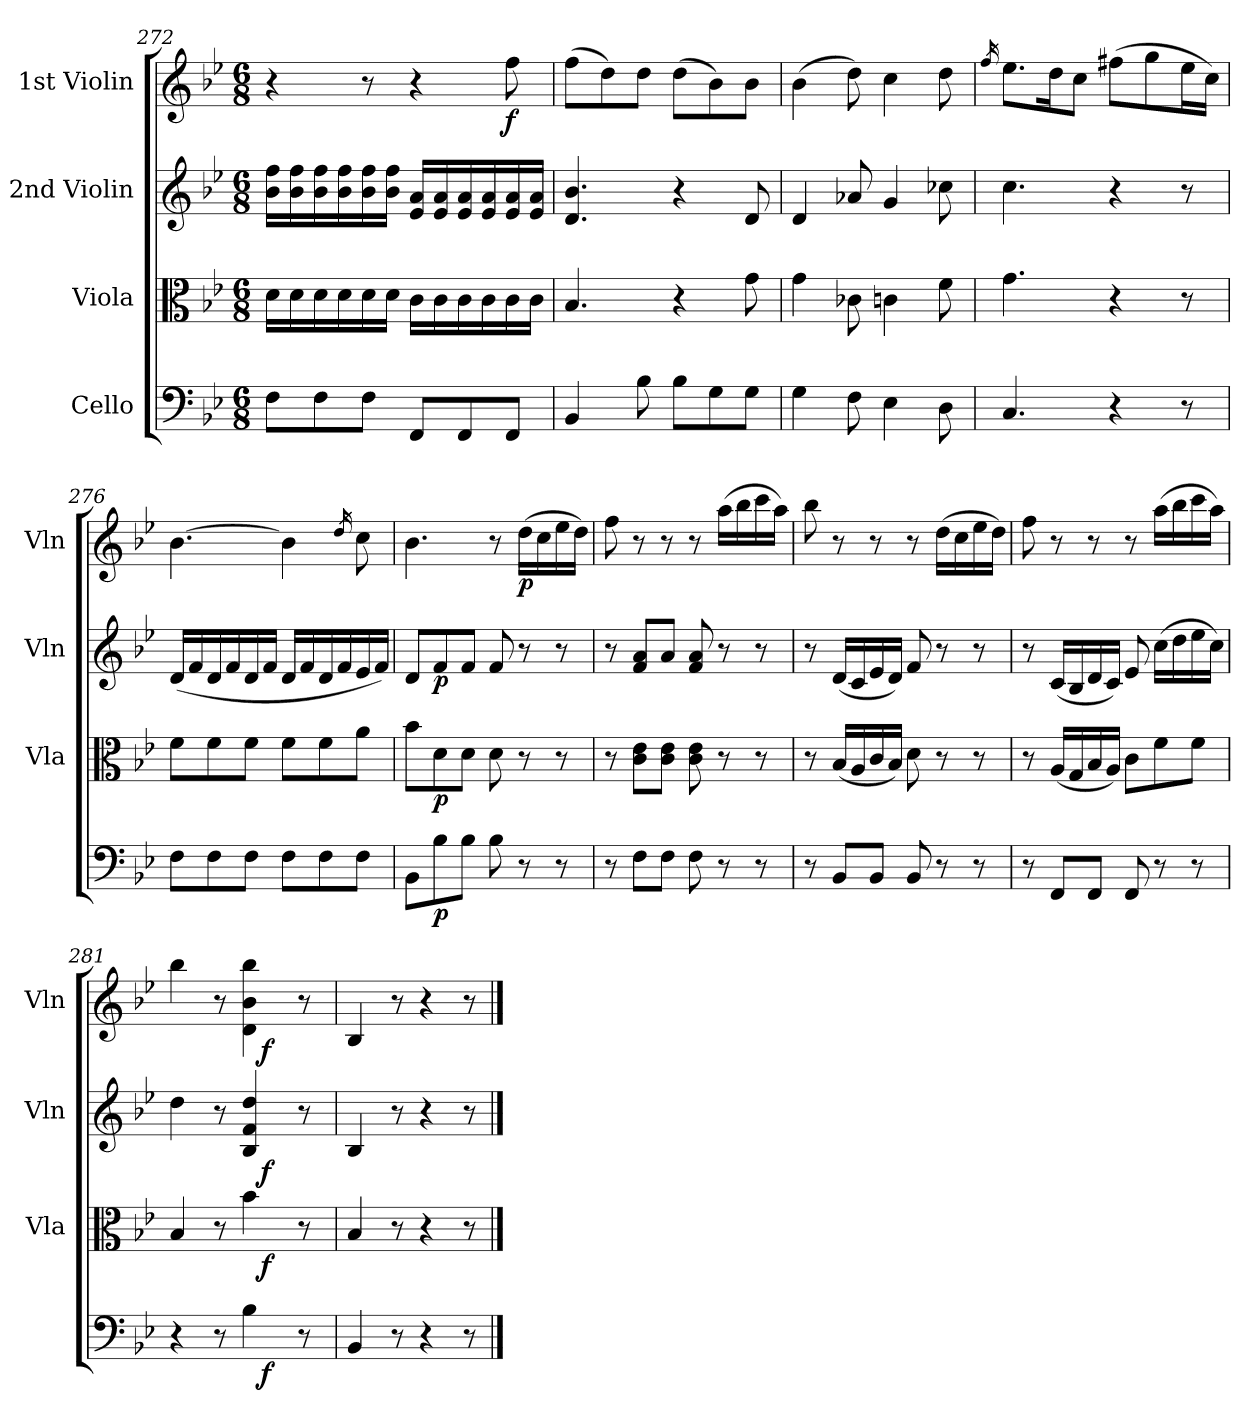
**kern	**dynam	**kern	**dynam	**kern	**dynam	**kern	**dynam
*part4	*part4	*part3	*part3	*part2	*part2	*part1	*part1
*staff4	*staff4	*staff3	*staff3	*staff2	*staff2	*staff1	*staff1
*I"Cello	*	*I"Viola	*	*I"2nd Violin	*	*I"1st Violin	*
*	*	*I'Vla	*	*I'Vln	*	*I'Vln	*
*clefF4	*	*clefC3	*	*clefG2	*	*clefG2	*
*k[b-e-]	*	*k[b-e-]	*	*k[b-e-]	*	*k[b-e-]	*
*B-:	*	*B-:	*	*B-:	*	*B-:	*
*M6/8	*	*M6/8	*	*M6/8	*	*M6/8	*
=272	=272	=272	=272	=272	=272	=272	=272
8F\L	.	16d\LL	.	16b-\ 16ff\LL	.	4r	.
.	.	16d\	.	16b-\ 16ff\	.	.	.
8F\	.	16d\	.	16b-\ 16ff\	.	.	.
.	.	16d\	.	16b-\ 16ff\	.	.	.
8F\J	.	16d\	.	16b-\ 16ff\	.	8r	.
.	.	16d\JJ	.	16b-\ 16ff\JJ	.	.	.
8FF/L	.	16c\LL	.	16e-/ 16a/LL	.	4r	.
.	.	16c\	.	16e-/ 16a/	.	.	.
8FF/	.	16c\	.	16e-/ 16a/	.	.	.
.	.	16c\	.	16e-/ 16a/	.	.	.
!	!	!	!	!	!	!	!LO:DY:b
8FF/J	.	16c\	.	16e-/ 16a/	.	8ff\	f
.	.	16c\JJ	.	16e-/ 16a/JJ	.	.	.
=273	=273	=273	=273	=273	=273	=273	=273
4BB-/	.	4.B-/	.	4.d/ 4.b-/	.	(8ff\L	.
.	.	.	.	.	.	8dd\)	.
8B-\	.	.	.	.	.	8dd\J	.
8B-\L	.	4r	.	4r	.	(8dd\L	.
8G\	.	.	.	.	.	8b-\)	.
8G\J	.	8g\	.	8d/	.	8b-\J	.
=274	=274	=274	=274	=274	=274	=274	=274
4G\	.	4g\	.	4d/	.	(4b-\	.
8F\	.	8c-X\	.	8a-X/	.	8dd\)	.
4E-\	.	4cn\	.	4g/	.	4cc\	.
8D\	.	8f\	.	8cc-X\	.	8dd\	.
=275	=275	=275	=275	=275	=275	=275	=275
.	.	.	.	.	.	16qff/	.
4.C/	.	4.g\	.	4.cc\	.	8.ee-\L	.
.	.	.	.	.	.	16dd\k	.
.	.	.	.	.	.	8cc\J	.
4r	.	4r	.	4r	.	(8ff#X\L	.
.	.	.	.	.	.	8gg\	.
8r	.	8r	.	8r	.	16ee-\L	.
.	.	.	.	.	.	16cc\JJ)	.
=276	=276	=276	=276	=276	=276	=276	=276
8F\L	.	8f\L	.	(16d/LL	.	[4.b-\	.
.	.	.	.	16f/	.	.	.
8F\	.	8f\	.	16d/	.	.	.
.	.	.	.	16f/	.	.	.
8F\J	.	8f\J	.	16d/	.	.	.
.	.	.	.	16f/JJ	.	.	.
8F\L	.	8f\L	.	16d/LL	.	4b-\]	.
.	.	.	.	16f/	.	.	.
8F\	.	8f\	.	16d/	.	.	.
.	.	.	.	16f/	.	.	.
.	.	.	.	.	.	16qdd/	.
8F\J	.	8a\J	.	16e-/	.	8cc\	.
.	.	.	.	16f/JJ)	.	.	.
=277	=277	=277	=277	=277	=277	=277	=277
8BB-\L	.	8b-\L	.	8d/L	.	4.b-\	.
!	!LO:DY:b	!	!LO:DY:b	!	!LO:DY:b	!	!
8B-\	p	8d\	p	8f/	p	.	.
8B-\J	.	8d\J	.	8f/J	.	.	.
8B-\	.	8d\	.	8f/	.	8r	.
!	!	!	!	!	!	!	!LO:DY:b
8r	.	8r	.	8r	.	(16dd\LL	p
.	.	.	.	.	.	16cc\	.
8r	.	8r	.	8r	.	16ee-\	.
.	.	.	.	.	.	16dd\JJ)	.
=278	=278	=278	=278	=278	=278	=278	=278
8r	.	8r	.	8r	.	8ff\	.
8F\L	.	8c\ 8e-\L	.	8f/ 8a/L	.	8r	.
8F\J	.	8c\ 8e-\J	.	8a/J	.	8r	.
8F\	.	8c\ 8e-\	.	8f/ 8a/	.	8r	.
8r	.	8r	.	8r	.	(16aa\LL	.
.	.	.	.	.	.	16bb-\	.
8r	.	8r	.	8r	.	16ccc\	.
.	.	.	.	.	.	16aa\JJ)	.
=279	=279	=279	=279	=279	=279	=279	=279
8r	.	8r	.	8r	.	8bb-\	.
8BB-/L	.	(16B-/LL	.	(16d/LL	.	8r	.
.	.	16A/	.	16c/	.	.	.
8BB-/J	.	16c/	.	16e-/	.	8r	.
.	.	16B-/JJ)	.	16d/JJ)	.	.	.
8BB-/	.	8d\	.	8f/	.	8r	.
8r	.	8r	.	8r	.	(16dd\LL	.
.	.	.	.	.	.	16cc\	.
8r	.	8r	.	8r	.	16ee-\	.
.	.	.	.	.	.	16dd\JJ)	.
=280	=280	=280	=280	=280	=280	=280	=280
8r	.	8r	.	8r	.	8ff\	.
8FF/L	.	(16A/LL	.	(16c/LL	.	8r	.
.	.	16G/	.	16B-/	.	.	.
8FF/J	.	16B-/	.	16d/	.	8r	.
.	.	16A/JJ)	.	16c/JJ)	.	.	.
8FF/	.	8c\L	.	8e-/	.	8r	.
8r	.	8f\	.	(16cc\LL	.	(16aa\LL	.
.	.	.	.	16dd\	.	16bb-\	.
8r	.	8f\J	.	16ee-\	.	16ccc\	.
.	.	.	.	16cc\JJ)	.	16aa\JJ)	.
=281	=281	=281	=281	=281	=281	=281	=281
*^	*	*^	*	*^	*	*^	*
4r	4..ryy	.	4B-/	4..ryy	.	4dd\	4..ryy	.	4bb-\	4..ryy	.
8r	.	.	8r	.	.	8r	.	.	8r	.	.
4B-\	.	.	4b-\	.	.	4B-/ 4f/ 4dd/	.	.	4d\ 4b-\ 4bb-\	.	.
!	!	!LO:DY:b	!	!	!LO:DY:b	!	!	!LO:DY:b	!	!	!LO:DY:b
.	4ryy	f	.	4ryy	f	.	4ryy	f	.	4ryy	f
8r	.	.	8r	.	.	8r	.	.	8r	.	.
.	16ryy	.	.	16ryy	.	.	16ryy	.	.	16ryy	.
*v	*v	*	*	*	*	*v	*v	*	*v	*v	*
*	*	*v	*v	*	*	*	*	*
=282	=282	=282	=282	=282	=282	=282	=282
4BB-/	.	4B-/	.	4B-/	.	4B-/	.
8r	.	8r	.	8r	.	8r	.
4r	.	4r	.	4r	.	4r	.
8r	.	8r	.	8r	.	8r	.
==	==	==	==	==	==	==	==
*-	*-	*-	*-	*-	*-	*-	*-
